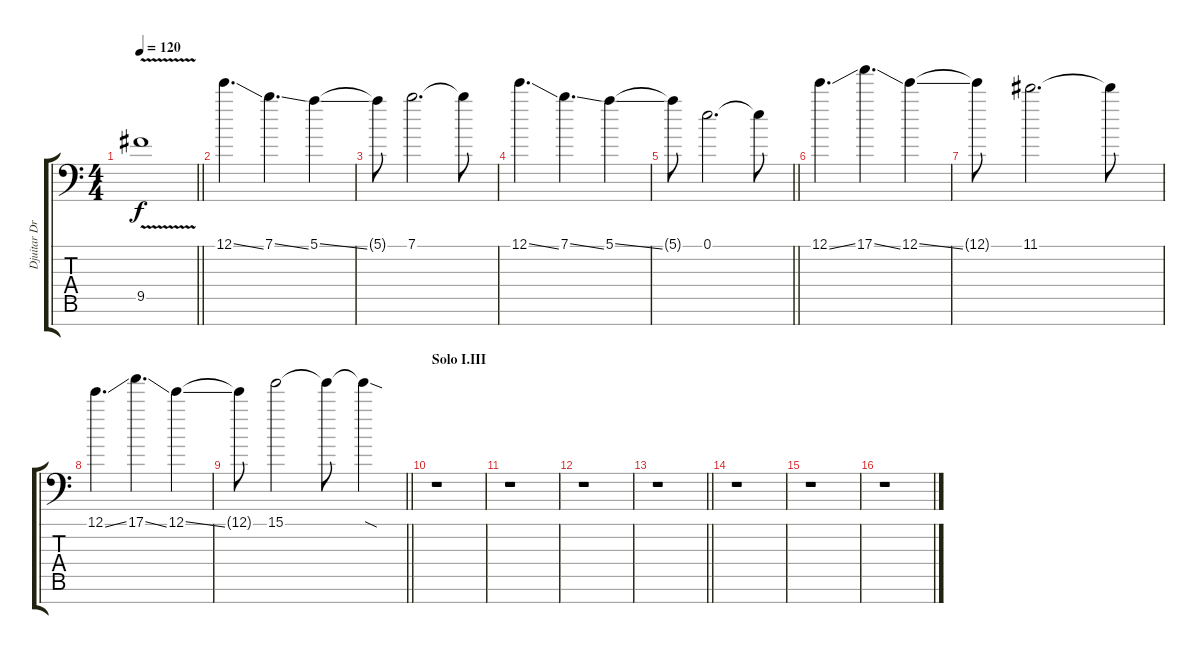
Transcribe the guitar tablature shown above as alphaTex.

\track ("Djuitar Dropped A" "Djuitar Dr") {instrument distortionguitar}
\staff {score tabs}
\tuning (E4 B3 G3 D3 A2 E2 A1) {hide}
\ts (4 4)
\tempo 120
\clef f4
\barLineRight lightlight
\ks c
9.5{v t}.1{dy f} |
12.1{ss}.4{d} 7.1{ss}.4{d} 5.1{ss}.4 |
5.1{t}.8 7.1.2{d} 7.1{t}.8 |
12.1{ss}.4{d} 7.1{ss}.4{d} 5.1{ss}.4 |
\barLineRight lightlight
5.1{t}.8 0.1.2{d} 0.1{t}.8 |
12.1{ss}.4{d} 17.1{ss}.4{d} 12.1{ss}.4 |
12.1{t}.8 11.1.2{d} 11.1{t}.8 |
12.1{ss}.4{d} 17.1{ss}.4{d} 12.1{ss}.4 |
\barLineRight lightlight
12.1{t}.8 15.1.2 15.1{t}.8 15.1{sod t}.4 |
\section ("" "Solo I.III")
r.1 |
r.1 |
r.1 |
\barLineRight lightlight
r.1 |
r.1 |
r.1 |
r.1
